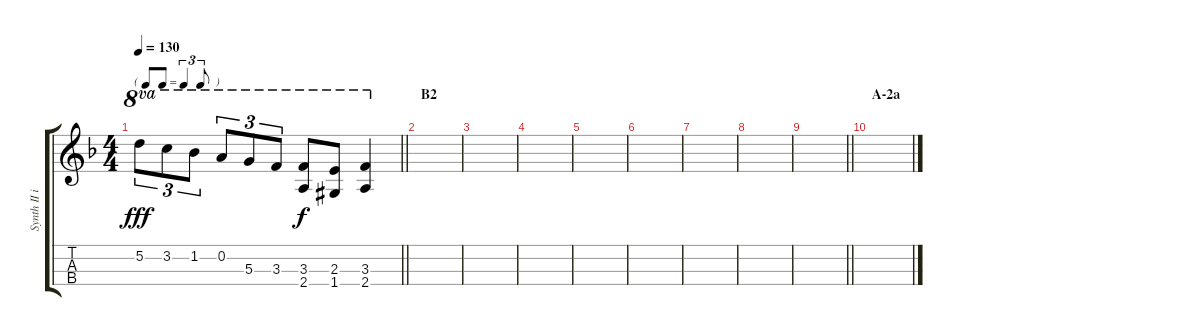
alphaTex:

\track ("Synth II in Mandolin/Violin Tuning" "Synth II i") {mute instrument banjo}
\staff {score tabs}
\tuning (E5 A4 D4 G3) {hide}
\displaytranspose 12
\ts (4 4)
\tf triplet8th
\tempo 130
\clef g2
\barLineRight lightlight
\ks f
5.2.8{tu (3 2) ot 8va dy fff} 3.2.8{tu (3 2) ot 8va} 1.2.8{tu (3 2) ot 8va} 0.2.8{tu (3 2) ot 8va} 5.3.8{tu (3 2) ot 8va} 3.3.8{tu (3 2) ot 8va} (3.3 2.4).8{ot 8va dy f} (2.3 1.4{acc #}).8{ot 8va} (3.3 2.4).4{ot 8va} |
\section ("" "B2")
|
|
|
|
|
|
|
\barLineRight lightlight
|
\section ("" "A-2a")
